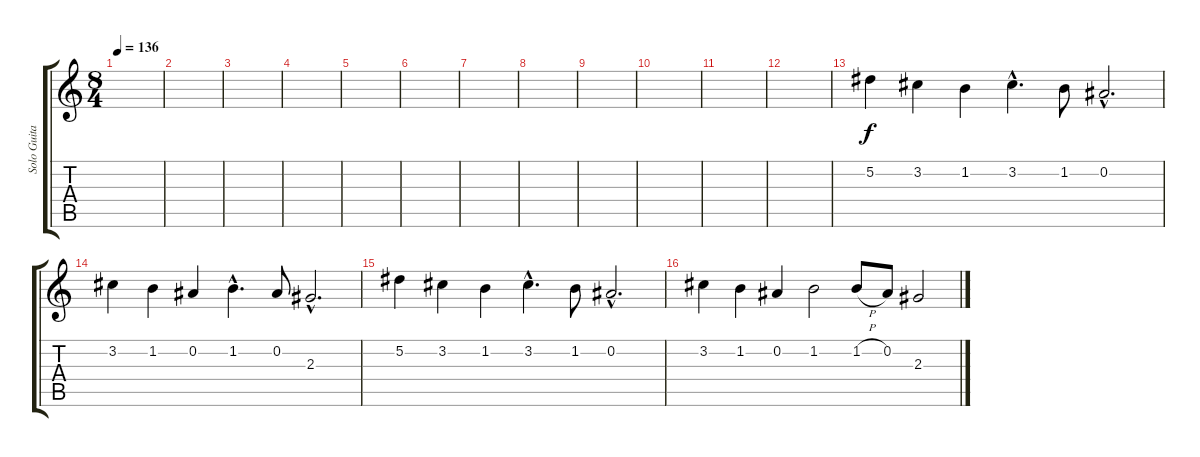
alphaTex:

\track ("Solo Guitar" "Solo Guita") {instrument distortionguitar}
\staff {score tabs}
\tuning (Eb4 Bb3 Gb3 Db3 Ab2 Eb2) {hide}
\ts (8 4)
\tempo 136
\clef g2
\ks c
|
|
|
|
|
|
|
|
|
|
|
|
5.2.4 3.2.4 1.2.4 3.2{hac}.4{d} 1.2.8 0.2{hac}.2{d} |
3.2.4 1.2.4 0.2.4 1.2{hac}.4{d} 0.2.8 2.3{hac}.2{d} |
5.2.4 3.2.4 1.2.4 3.2{hac}.4{d} 1.2.8 0.2{hac}.2{d} |
3.2.4 1.2.4 0.2.4 1.2.2 1.2{h}.8 0.2.8 2.3.2
